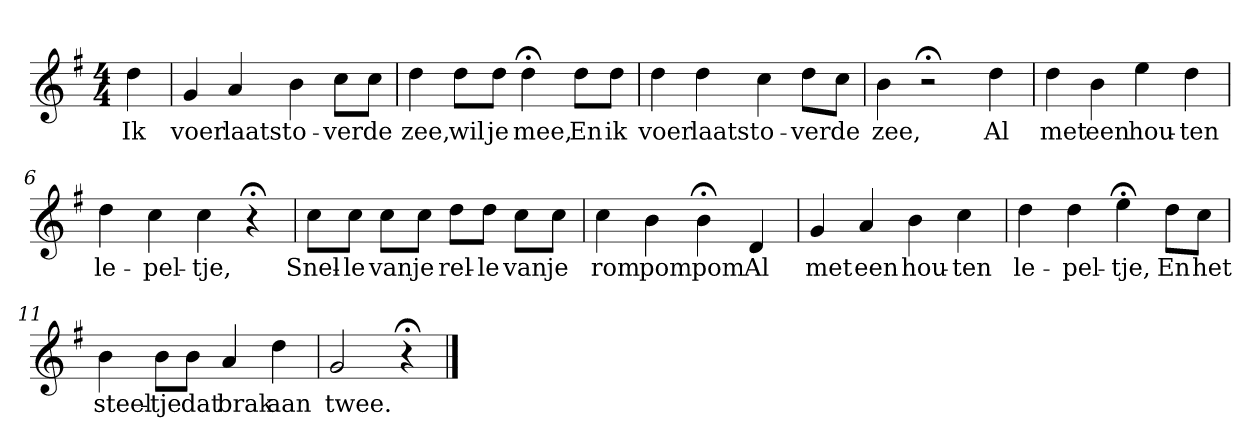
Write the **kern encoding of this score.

**kern	**text
*part1	*part1
*staff1	*staff1
*k[f#]	*
*G:	*
*M4/4	*
*MM120	*
=	=
4dd	Ik
=1	=1
4g	voer
4a	laatst
4b	o-
8ccL	-ver
8ccJ	de
=2	=2
4dd	zee,
8ddL	wil
8ddJ	je
4dd;<	mee,
8ddL	En
8ddJ	ik
=3	=3
4dd	voer
4dd	laatst
4cc	o-
8ddL	-ver
8ccJ	de
=4	=4
4b	zee,
2r;<	.
4dd	Al
=5	=5
4dd	met
4b	een
4ee	hou-
4dd	-ten
=6	=6
4dd	le-
4cc	-pel-
4cc	-tje,
4r;<	.
=7	=7
8ccL	Snel-
8ccJ	-le
8ccL	van
8ccJ	je
8ddL	rel-
8ddJ	-le
8ccL	van
8ccJ	je
=8	=8
4cc	rom
4b	pom
4b;<	pom
4d	Al
=9	=9
4g	met
4a	een
4b	hou-
4cc	-ten
=10	=10
4dd	le-
4dd	-pel-
4ee;<	-tje,
8ddL	En
8ccJ	het
=11	=11
4b	steel-
8bL	-tje
8bJ	dat
4a	brak
4dd	aan
=12	=12
2g	twee.
4r;<	.
==	==
*-	*-
